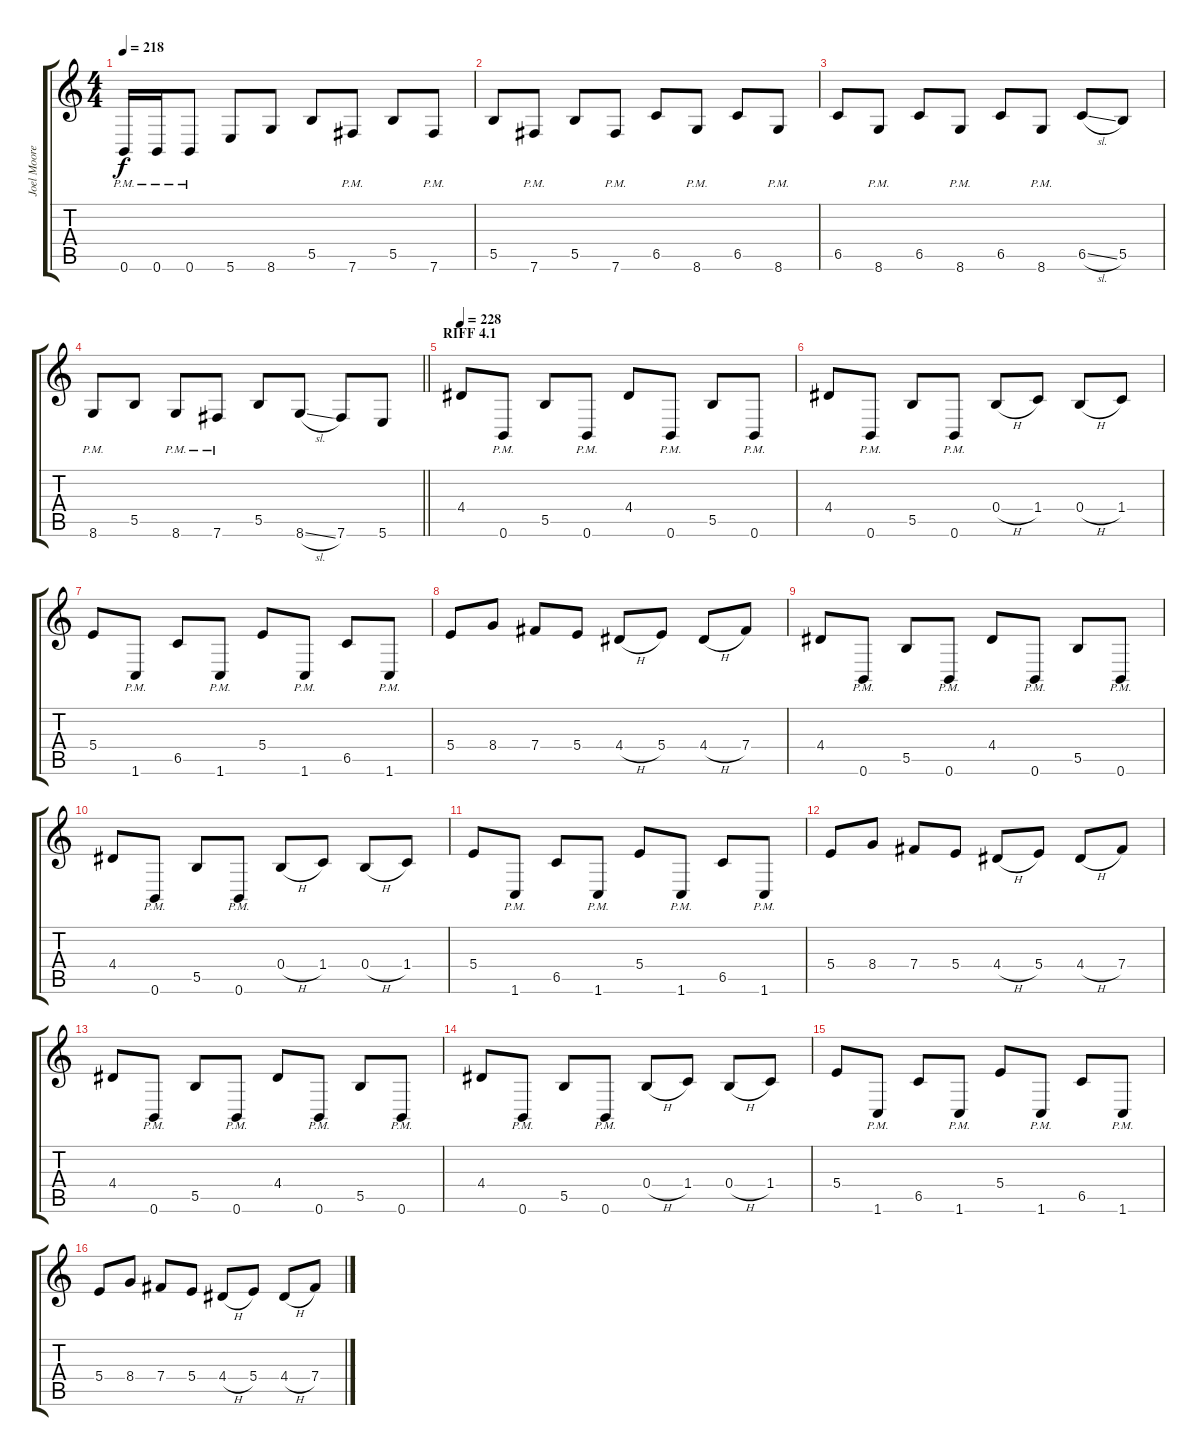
\track ("Joel Moore (Rhythm)" "Joel Moore") {instrument overdrivenguitar}
\staff {score tabs}
\tuning (Db4 Ab3 E3 B2 Gb2 B1) {hide}
\ts (4 4)
\tempo 218
\clef g2
\ks c
0.6{pm}.16{dy f} 0.6{pm}.16 0.6{pm}.8 5.6.8 8.6.8 5.5.8 7.6{pm}.8 5.5.8 7.6{pm}.8 |
5.5.8 7.6{pm}.8 5.5.8 7.6{pm}.8 6.5.8 8.6{pm}.8 6.5.8 8.6{pm}.8 |
6.5.8 8.6{pm}.8 6.5.8 8.6{pm}.8 6.5.8 8.6{pm}.8 6.5{sl}.8 5.5.8 |
\barLineRight lightlight
8.6{pm}.8 5.5.8 8.6{pm}.8 7.6{pm}.8 5.5.8 8.6{sl}.8 7.6.8 5.6.8 |
\section ("" "RIFF 4.1")
\tempo 228
4.4.8 0.6{pm}.8 5.5.8 0.6{pm}.8 4.4.8 0.6{pm}.8 5.5.8 0.6{pm}.8 |
4.4.8 0.6{pm}.8 5.5.8 0.6{pm}.8 0.4{h}.8 1.4.8 0.4{h}.8 1.4.8 |
5.4.8 1.6{pm}.8 6.5.8 1.6{pm}.8 5.4.8 1.6{pm}.8 6.5.8 1.6{pm}.8 |
5.4.8 8.4.8 7.4.8 5.4.8 4.4{h}.8 5.4.8 4.4{h}.8 7.4.8 |
4.4.8 0.6{pm}.8 5.5.8 0.6{pm}.8 4.4.8 0.6{pm}.8 5.5.8 0.6{pm}.8 |
4.4.8 0.6{pm}.8 5.5.8 0.6{pm}.8 0.4{h}.8 1.4.8 0.4{h}.8 1.4.8 |
5.4.8 1.6{pm}.8 6.5.8 1.6{pm}.8 5.4.8 1.6{pm}.8 6.5.8 1.6{pm}.8 |
5.4.8 8.4.8 7.4.8 5.4.8 4.4{h}.8 5.4.8 4.4{h}.8 7.4.8 |
4.4.8 0.6{pm}.8 5.5.8 0.6{pm}.8 4.4.8 0.6{pm}.8 5.5.8 0.6{pm}.8 |
4.4.8 0.6{pm}.8 5.5.8 0.6{pm}.8 0.4{h}.8 1.4.8 0.4{h}.8 1.4.8 |
5.4.8 1.6{pm}.8 6.5.8 1.6{pm}.8 5.4.8 1.6{pm}.8 6.5.8 1.6{pm}.8 |
5.4.8 8.4.8 7.4.8 5.4.8 4.4{h}.8 5.4.8 4.4{h}.8 7.4.8
